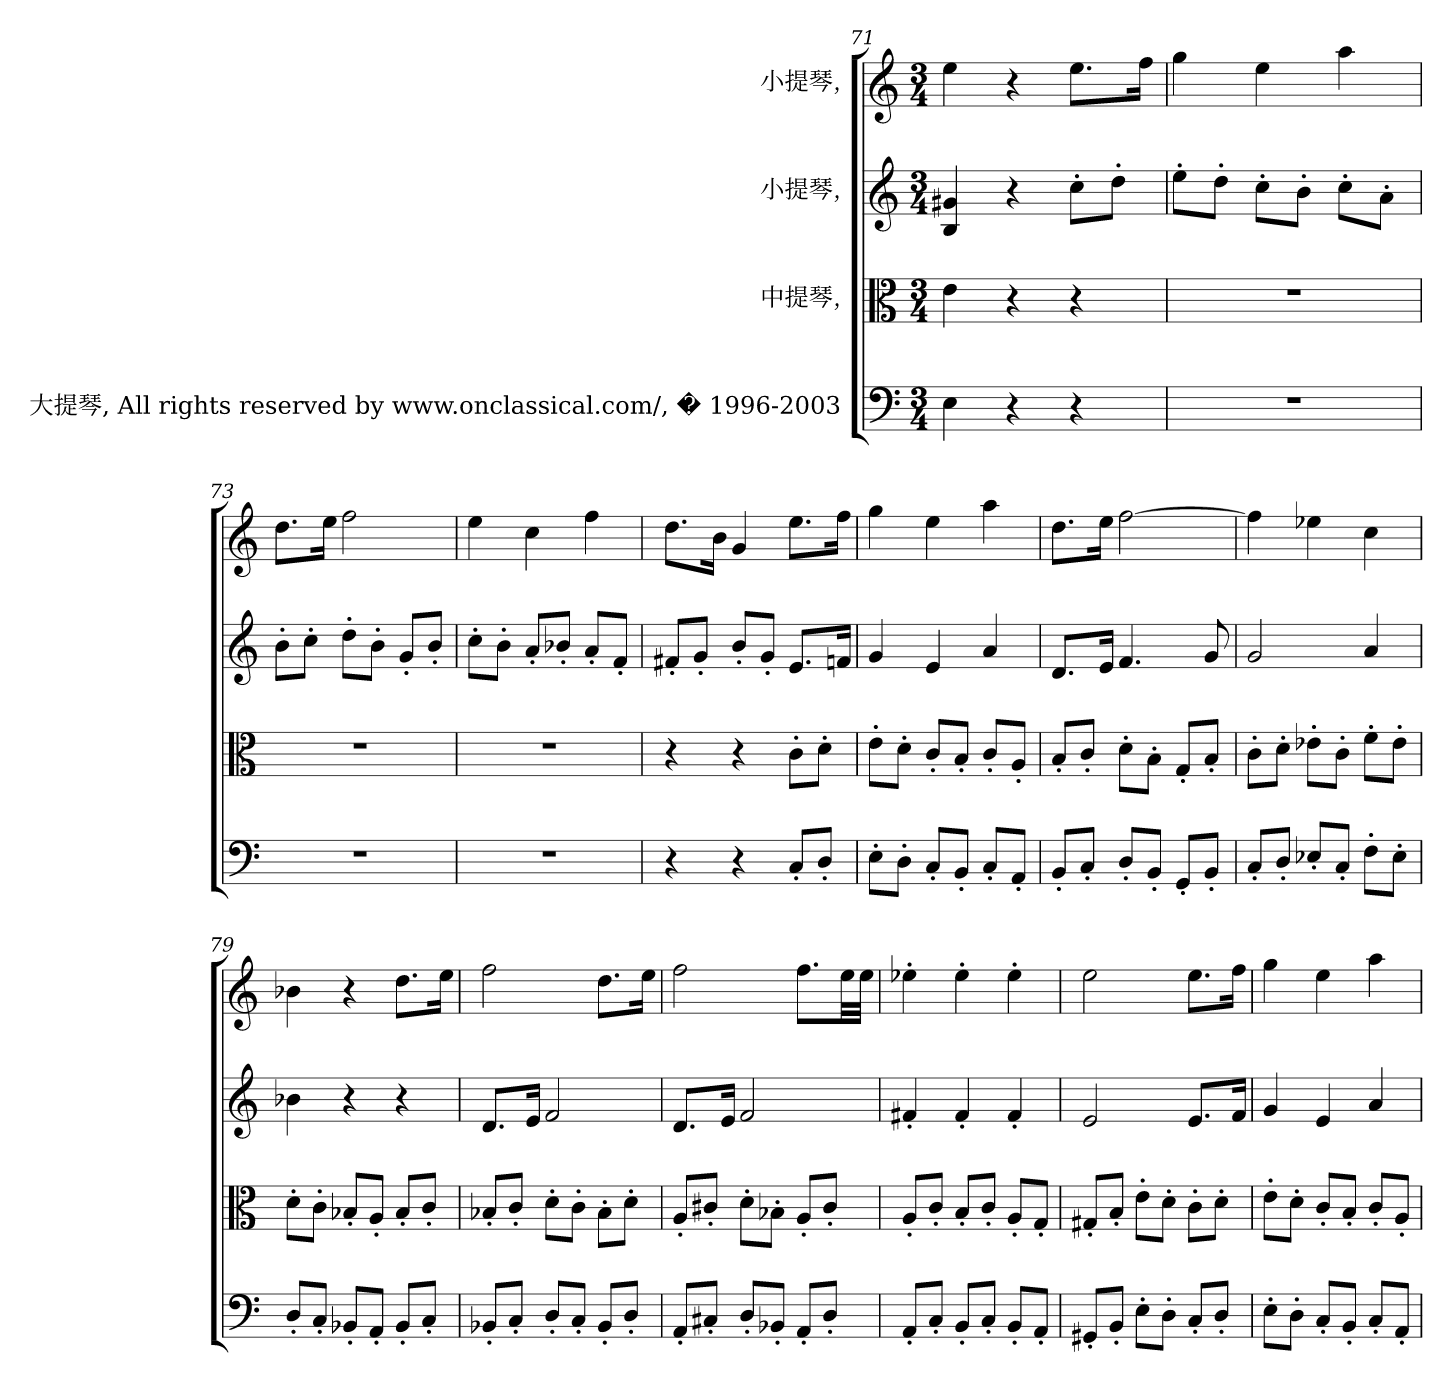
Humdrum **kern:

**kern	**kern	**kern	**kern
*part4	*part3	*part2	*part1
*staff4	*staff3	*staff2	*staff1
*I"大提琴, All rights reserved by www.onclassical.com/, � 1996-2003	*I"中提琴,	*I"小提琴,	*I"小提琴,
*clefF4	*clefC3	*clefG2	*clefG2
*k[]	*k[]	*k[]	*k[]
*M3/4	*M3/4	*M3/4	*M3/4
=71	=71	=71	=71
4E\	4e\	4B/ 4g#X/	4ee\
4r	4r	4r	4r
4r	4r	8cc'\L	8.ee\L
.	.	8dd'\J	.
.	.	.	16ff\Jk
=72	=72	=72	=72
2.r	2.r	8ee'\L	4gg\
.	.	8dd'\J	.
.	.	8cc'\L	4ee\
.	.	8b'\J	.
.	.	8cc'\L	4aa\
.	.	8a'\J	.
!!LO:LB:g=z
=73	=73	=73	=73
2.r	2.r	8b'\L	8.dd\L
.	.	8cc'\J	.
.	.	.	16ee\Jk
.	.	8dd'\L	2ff\
.	.	8b'\J	.
.	.	8g'/L	.
.	.	8b'/J	.
=74	=74	=74	=74
2.r	2.r	8cc'\L	4ee\
.	.	8b'\J	.
.	.	8a'/L	4cc\
.	.	8b-X'/J	.
.	.	8a'/L	4ff\
.	.	8f'/J	.
=75	=75	=75	=75
4r	4r	8f#X'/L	8.dd\L
.	.	8g'/J	.
.	.	.	16b\Jk
4r	4r	8b'/L	4g/
.	.	8g'/J	.
8C'/L	8c'\L	8.e/L	8.ee\L
8D'/J	8d'\J	.	.
.	.	16fn/Jk	16ff\Jk
=76	=76	=76	=76
8E'\L	8e'\L	4g/	4gg\
8D'\J	8d'\J	.	.
8C'/L	8c'/L	4e/	4ee\
8BB'/J	8B'/J	.	.
8C'/L	8c'/L	4a/	4aa\
8AA'/J	8A'/J	.	.
=77	=77	=77	=77
8BB'/L	8B'/L	8.d/L	8.dd\L
8C'/J	8c'/J	.	.
.	.	16e/Jk	16ee\Jk
8D'/L	8d'\L	4.f/	[2ff\
8BB'/J	8B'\J	.	.
8GG'/L	8G'/L	.	.
8BB'/J	8B'/J	8g/	.
=78	=78	=78	=78
8C'/L	8c'\L	2g/	4ff\]
8D'/J	8d'\J	.	.
8E-X'/L	8e-X'\L	.	4ee-X\
8C'/J	8c'\J	.	.
8F'\L	8f'\L	4a/	4cc\
8E-'\J	8e-'\J	.	.
!!LO:LB:g=z
=79	=79	=79	=79
8D'/L	8d'\L	4b-X\	4b-X\
8C'/J	8c'\J	.	.
8BB-X'/L	8B-X'/L	4r	4r
8AA'/J	8A'/J	.	.
8BB-'/L	8B-'/L	4r	8.dd\L
8C'/J	8c'/J	.	.
.	.	.	16ee\Jk
=80	=80	=80	=80
8BB-X'/L	8B-X'/L	8.d/L	2ff\
8C'/J	8c'/J	.	.
.	.	16e/Jk	.
8D'/L	8d'\L	2f/	.
8C'/J	8c'\J	.	.
8BB-'/L	8B-'\L	.	8.dd\L
8D'/J	8d'\J	.	.
.	.	.	16ee\Jk
=81	=81	=81	=81
8AA'/L	8A'/L	8.d/L	2ff\
8C#X'/J	8c#X'/J	.	.
.	.	16e/Jk	.
8D'/L	8d'\L	2f/	.
8BB-X'/J	8B-X'\J	.	.
8AA'/L	8A'/L	.	8.ff\L
8D'/J	8c#'/J	.	.
.	.	.	32ee\LL
.	.	.	32ee\JJJ
=82	=82	=82	=82
8AA'/L	8A'/L	4f#X'/	4ee-X'\
8C'/J	8c'/J	.	.
8BB'/L	8B'/L	4f#'/	4ee-'\
8C'/J	8c'/J	.	.
8BB'/L	8A'/L	4f#'/	4ee-'\
8AA'/J	8G'/J	.	.
=83	=83	=83	=83
8GG#X'/L	8G#X'/L	2e/	2ee\
8BB'/J	8B'/J	.	.
8E'\L	8e'\L	.	.
8D'\J	8d'\J	.	.
8C'/L	8c'\L	8.e/L	8.ee\L
8D'/J	8d'\J	.	.
.	.	16f/Jk	16ff\Jk
!!LO:PB:g=z
=84	=84	=84	=84
8E'\L	8e'\L	4g/	4gg\
8D'\J	8d'\J	.	.
8C'/L	8c'/L	4e/	4ee\
8BB'/J	8B'/J	.	.
8C'/L	8c'/L	4a/	4aa\
8AA'/J	8A'/J	.	.
=	=	=	=
*-	*-	*-	*-
